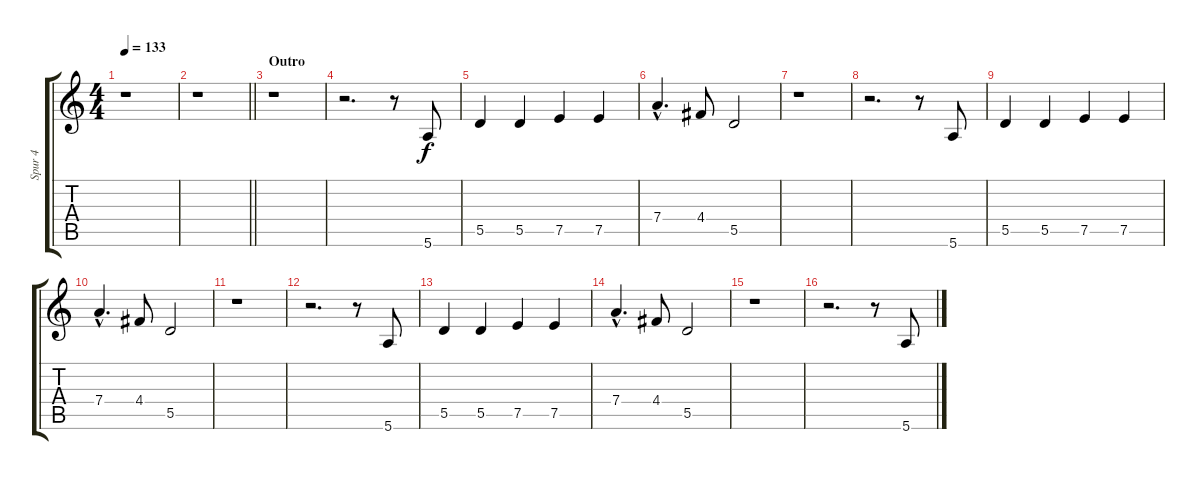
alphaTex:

\track ("Spur 4" "Spur 4") {instrument distortionguitar}
\staff {score tabs}
\tuning (E4 B3 G3 D3 A2 E2) {hide}
\ts (4 4)
\tempo 133
\clef g2
\ks c
r.1{dy f} |
\barLineRight lightlight
r.1 |
\section ("" "Outro")
r.1 |
r.2{d} r.8{volume 7} 5.6.8 |
5.5.4 5.5.4 7.5.4 7.5.4 |
7.4{hac}.4{d} 4.4.8 5.5.2 |
r.1 |
r.2{d} r.8{volume 7} 5.6.8 |
5.5.4 5.5.4 7.5.4 7.5.4 |
7.4{hac}.4{d} 4.4.8 5.5.2 |
r.1 |
r.2{d} r.8{volume 7} 5.6.8 |
5.5.4 5.5.4 7.5.4 7.5.4 |
7.4{hac}.4{d} 4.4.8 5.5.2 |
r.1 |
r.2{d} r.8{volume 7} 5.6.8
